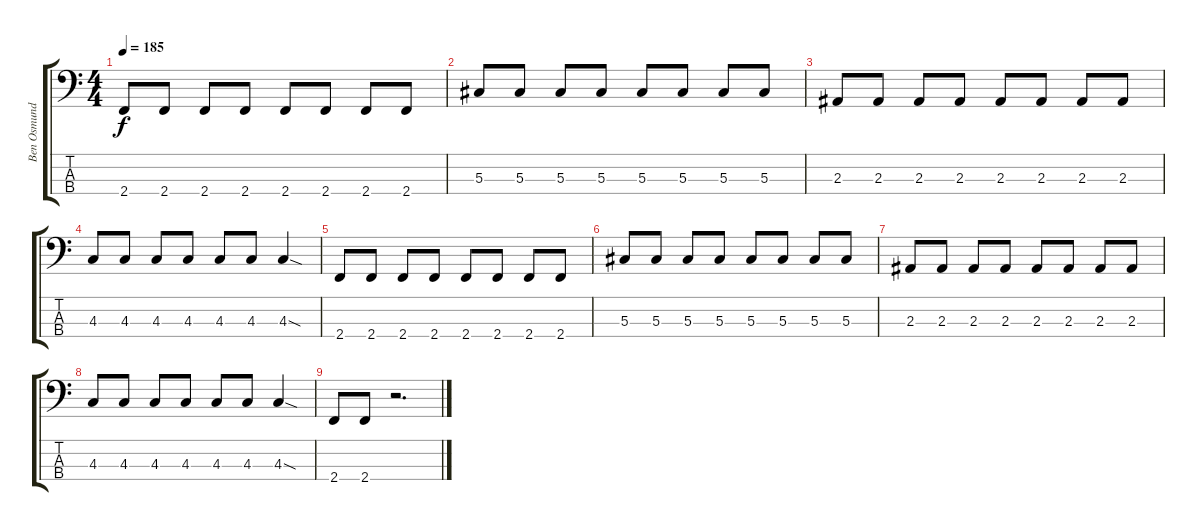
\track ("Ben Osmundson" "Ben Osmund") {instrument electricbassfinger}
\staff {score tabs}
\tuning (Gb2 Db2 Ab1 Eb1) {hide}
\ts (4 4)
\tempo 185
\clef f4
\ks c
2.4.8{dy f} 2.4.8 2.4.8 2.4.8 2.4.8 2.4.8 2.4.8 2.4.8 |
5.3.8 5.3.8 5.3.8 5.3.8 5.3.8 5.3.8 5.3.8 5.3.8 |
2.3.8 2.3.8 2.3.8 2.3.8 2.3.8 2.3.8 2.3.8 2.3.8 |
4.3.8 4.3.8 4.3.8 4.3.8 4.3.8 4.3.8 4.3{sod}.4 |
2.4.8 2.4.8 2.4.8 2.4.8 2.4.8 2.4.8 2.4.8 2.4.8 |
5.3.8 5.3.8 5.3.8 5.3.8 5.3.8 5.3.8 5.3.8 5.3.8 |
2.3.8 2.3.8 2.3.8 2.3.8 2.3.8 2.3.8 2.3.8 2.3.8 |
4.3.8 4.3.8 4.3.8 4.3.8 4.3.8 4.3.8 4.3{sod}.4 |
2.4.8 2.4.8 r.2{d}
